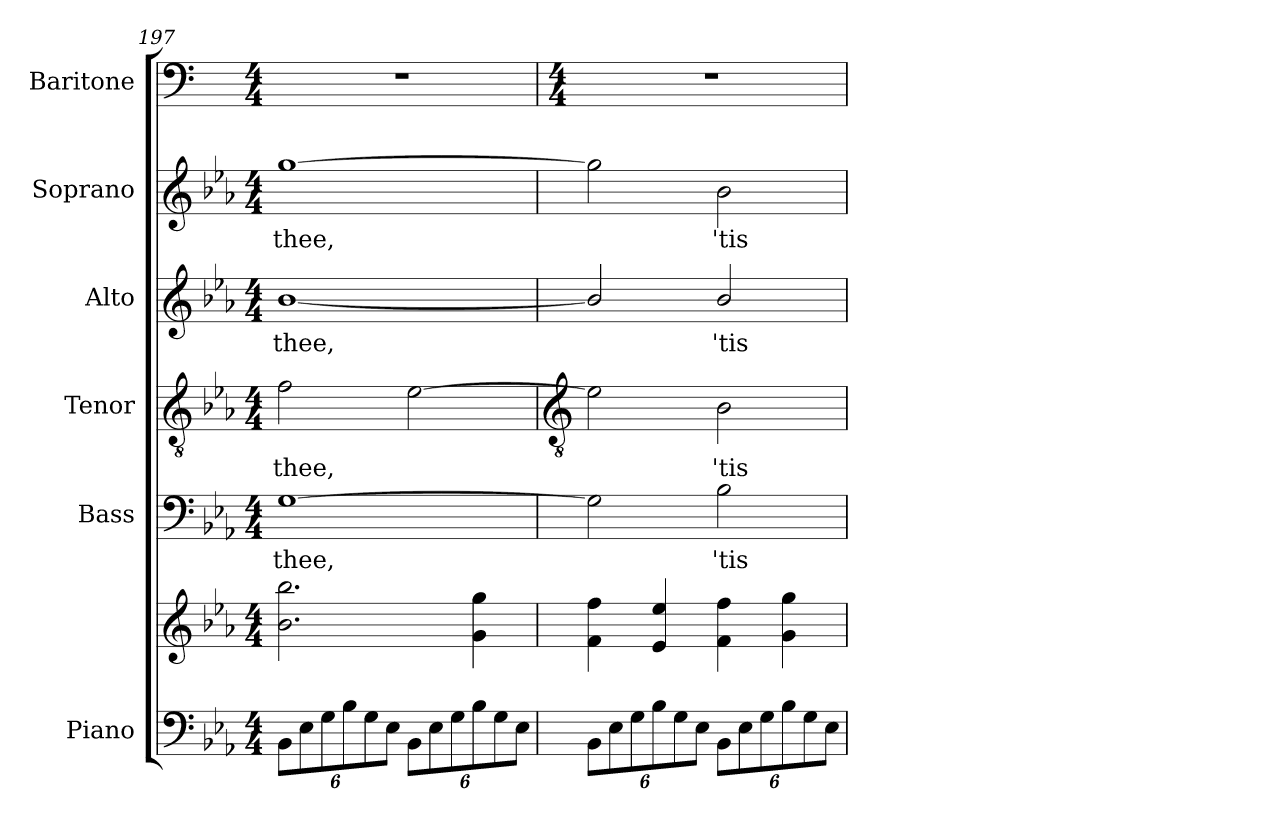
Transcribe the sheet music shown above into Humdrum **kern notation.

**kern	**kern	**kern	**text	**kern	**text	**kern	**text	**kern	**text	**kern
*part6	*part6	*part5	*part5	*part4	*part4	*part3	*part3	*part2	*part2	*part1
*staff7	*staff6	*staff5	*staff5	*staff4	*staff4	*staff3	*staff3	*staff2	*staff2	*staff1
*I"Piano	*	*I"Bass	*	*I"Tenor	*	*I"Alto	*	*I"Soprano	*	*I"Baritone
*	*	*I'B	*	*I'T	*	*I'A	*	*I'S	*	*
*clefF4	*clefG2	*clefF4	*	*clefGv2	*	*clefG2	*	*clefG2	*	*clefF4
*k[b-e-a-]	*k[b-e-a-]	*k[b-e-a-]	*	*k[b-e-a-]	*	*k[b-e-a-]	*	*k[b-e-a-]	*	*k[]
*E-:	*E-:	*E-:	*	*E-:	*	*E-:	*	*E-:	*	*C:
*M4/4	*M4/4	*M4/4	*	*M4/4	*	*M4/4	*	*M4/4	*	*M4/4
=197	=197	=197	=197	=197	=197	=197	=197	=197	=197	=197
!	!	!	!LO:LY:b	!	!LO:LY:b	!	!LO:LY:b	!	!LO:LY:b	!
12BB-L	2.b- 2.bb-	[1G	thee,	2f	thee,	[1b-/	thee,	[1gg	thee,	1r
12E-	.	.	.	.	.	.	.	.	.	.
12G	.	.	.	.	.	.	.	.	.	.
12B-	.	.	.	.	.	.	.	.	.	.
12G	.	.	.	.	.	.	.	.	.	.
12E-J	.	.	.	.	.	.	.	.	.	.
12BB-L	.	.	.	[2e-	.	.	.	.	.	.
12E-	.	.	.	.	.	.	.	.	.	.
12G	.	.	.	.	.	.	.	.	.	.
12B-	4g 4gg	.	.	.	.	.	.	.	.	.
12G	.	.	.	.	.	.	.	.	.	.
12E-J	.	.	.	.	.	.	.	.	.	.
!!LO:LB:g=z
=198	=198	=198	=198	=198	=198	=198	=198	=198	=198	=198
*	*	*	*	*clefGv2	*	*	*	*	*	*
*	*	*	*	*	*	*	*	*	*	*M4/4
12BB-L	4f 4ff	2G]	.	2e-]	.	2b-/]	.	2gg]	.	1r
12E-	.	.	.	.	.	.	.	.	.	.
12G	.	.	.	.	.	.	.	.	.	.
12B-	4e- 4ee-	.	.	.	.	.	.	.	.	.
12G	.	.	.	.	.	.	.	.	.	.
12E-J	.	.	.	.	.	.	.	.	.	.
!	!	!	!LO:LY:b	!	!LO:LY:b	!	!LO:LY:b	!	!LO:LY:b	!
12BB-L	4f 4ff	2B-	'tis	2B-	'tis	2b-/	'tis	2b-	'tis	.
12E-	.	.	.	.	.	.	.	.	.	.
12G	.	.	.	.	.	.	.	.	.	.
12B-	4g 4gg	.	.	.	.	.	.	.	.	.
12G	.	.	.	.	.	.	.	.	.	.
12E-J	.	.	.	.	.	.	.	.	.	.
=	=	=	=	=	=	=	=	=	=	=
*-	*-	*-	*-	*-	*-	*-	*-	*-	*-	*-
